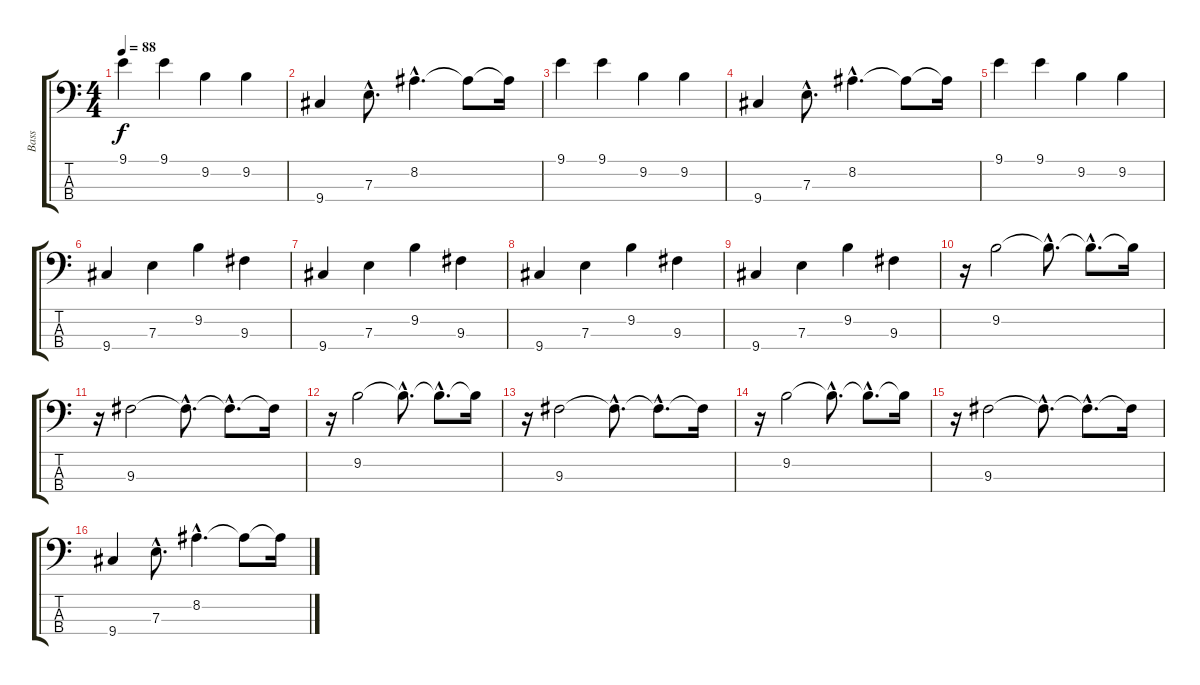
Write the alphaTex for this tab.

\track ("Bass" "Bass") {instrument electricbassfinger}
\staff {score tabs}
\tuning (G2 D2 A1 E1) {hide}
\ts (4 4)
\tempo 88
\clef f4
\ks c
9.1.4{dy f} 9.1.4 9.2.4 9.2.4 |
9.4.4 7.3{hac}.8{d} 8.2{hac}.4{d} 8.2{t}.8 8.2{t}.16 |
9.1.4 9.1.4 9.2.4 9.2.4 |
9.4.4 7.3{hac}.8{d} 8.2{hac}.4{d} 8.2{t}.8 8.2{t}.16 |
9.1.4 9.1.4 9.2.4 9.2.4 |
9.4.4 7.3.4 9.2.4 9.3.4 |
9.4.4 7.3.4 9.2.4 9.3.4 |
9.4.4 7.3.4 9.2.4 9.3.4 |
9.4.4 7.3.4 9.2.4 9.3.4 |
r.16 9.2.2 9.2{hac t}.8{d} 9.2{hac t}.8{d} 9.2{t}.16 |
r.16 9.3.2 9.3{hac t}.8{d} 9.3{hac t}.8{d} 9.3{t}.16 |
r.16 9.2.2 9.2{hac t}.8{d} 9.2{hac t}.8{d} 9.2{t}.16 |
r.16 9.3.2 9.3{hac t}.8{d} 9.3{hac t}.8{d} 9.3{t}.16 |
r.16 9.2.2 9.2{hac t}.8{d} 9.2{hac t}.8{d} 9.2{t}.16 |
r.16 9.3.2 9.3{hac t}.8{d} 9.3{hac t}.8{d} 9.3{t}.16 |
9.4.4 7.3{hac}.8{d} 8.2{hac}.4{d} 8.2{t}.8 8.2{t}.16
